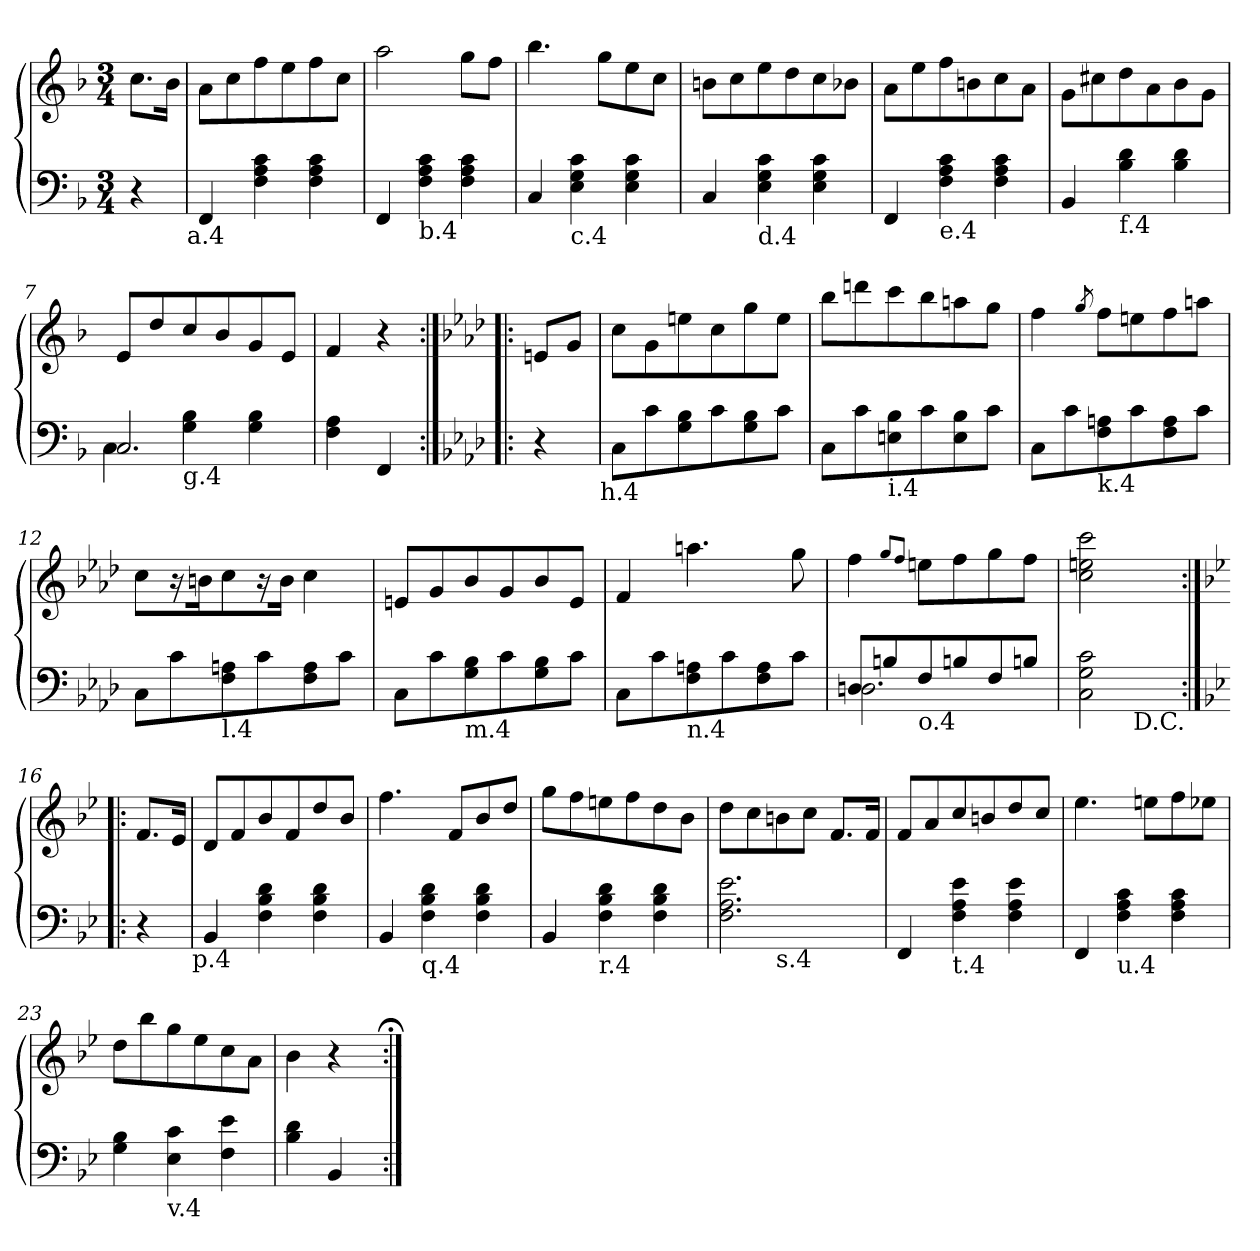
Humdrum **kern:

**kern	**kern
*part1	*part1
*staff2	*staff1
*clefF4	*clefG2
*k[b-]	*k[b-]
*F:	*F:
*M3/4	*M3/4
=	=
4r	8.ccL
.	16b-Jk
!LO:TX:b:t=a.4	!
=1	=1
4FF	8aL
.	8cc
4F 4A 4c	8ff
.	8ee
4F 4A 4c	8ff
.	8ccJ
=2	=2
4FF	2aa
!LO:TX:b:t=b.4	!
4F 4A 4c	.
4F 4A 4c	8ggL
.	8ffJ
=3	=3
4C	4.bb-
!LO:TX:b:t=c.4	!
4E 4G 4c	.
.	8ggL
4E 4G 4c	8ee
.	8ccJ
=4	=4
4C	8bnL
.	8cc
!LO:TX:b:t=d.4	!
4E 4G 4c	8ee
.	8dd
4E 4G 4c	8cc
.	8b-XJ
=5	=5
4FF	8aL
.	8ee
!LO:TX:b:t=e.4	!
4F 4A 4c	8ff
.	8bn
4F 4A 4c	8cc
.	8aJ
=6	=6
4BB-	8gL
.	8cc#X
!LO:TX:b:t=f.4	!
4B- 4d	8dd
.	8a
4B- 4d	8b-
.	8gJ
=7	=7
*^	*
2.C	4C	8eL
.	.	8dd
!	!LO:TX:b:t=g.4	!
.	4G 4B-	8cc
.	.	8b-
.	4G 4B-	8g
.	.	8eJ
*v	*v	*
=8	=8
4F 4A	4f
4FF	4r
!!LO:LB:g=z
=:|!|:	=:|!|:
*k[b-e-a-d-]	*k[b-e-a-d-]
4r	8eL
.	8gJ
!LO:TX:b:t=h.4	!
=9	=9
8CL	8ccL
8c	8g
8G 8B-	8ee
8c	8cc
8G 8B-	8gg
8cJ	8eeJ
=10	=10
8CL	8bb-L
8c	8ddd
!LO:TX:b:t=i.4	!
8E 8B-	8ccc
8c	8bb-
8E 8B-	8aa
8cJ	8ggJ
=11	=11
8CL	4ff
8c	.
.	8qgg
!LO:TX:b:t=k.4	!
8F 8A	8ffL
8c	8ee
8F 8A	8ff
8cJ	8aaJ
=12	=12
8CL	8ccL
8c	16r
.	16bnk
!LO:TX:b:t=l.4	!
8F 8A	8cc
8c	16r
.	16bJk
8F 8A	4cc
8cJ	.
=13	=13
8CL	8eL
8c	8g
!LO:TX:b:t=m.4	!
8G 8B-	8b-
8c	8g
8G 8B-	8b-
8cJ	8eJ
=14	=14
8CL	4f
8c	.
!LO:TX:b:t=n.4	!
8F 8A	4.aa
8c	.
8F 8A	.
8cJ	8gg
=15	=15
*^	*
8DL	2.D	4ff
8Bn	.	.
.	.	8qggL
.	.	8qffJ
!LO:TX:b:t=o.4	!	!
8F	.	8eeL
8Bn	.	8ff
8F	.	8gg
8BnJ	.	8ffJ
=16	=16	=16
2C 2G 2c	4ryy	2cc 2ee 2ccc
!	!LO:TX:b:t=D.C.	!
.	4ryy	.
*v	*v	*
!!LO:LB:g=z
=16:|!|:	=16:|!|:
*k[b-e-]	*k[b-e-]
4r	8.fL
.	16e-Jk
!LO:TX:b:t=p.4	!
=17	=17
4BB-	8dL
.	8f
4F 4B- 4d	8b-
.	8f
4F 4B- 4d	8dd
.	8b-J
=18	=18
4BB-	4.ff
!LO:TX:b:t=q.4	!
4F 4B- 4d	.
.	8fL
4F 4B- 4d	8b-
.	8ddJ
=19	=19
4BB-	8ggL
.	8ff
!LO:TX:b:t=r.4	!
4F 4B- 4d	8een
.	8ff
4F 4B- 4d	8dd
.	8b-J
=20	=20
*^	*
2.F 2.A 2.e-	4ryy	8ddL
.	.	8cc
!	!LO:TX:b:t=s.4	!
.	2ryy	8bn
.	.	8ccJ
.	.	8.fL
.	.	16fJk
*v	*v	*
=21	=21
4FF	8fL
.	8a
!LO:TX:b:t=t.4	!
4F 4A 4e-	8cc
.	8bn
4F 4A 4e-	8dd
.	8ccJ
=22	=22
4FF	4.ee-
!LO:TX:b:t=u.4	!
4F 4A 4c	.
.	8eenL
4F 4A 4c	8ff
.	8ee-XJ
=23	=23
4G 4B-	8ddL
.	8bb-
!LO:TX:b:t=v.4	!
4E- 4c	8gg
.	8ee-
4F 4e-	8cc
.	8aJ
=24	=24
4B- 4d	4b-
4BB-	4r
=:|!	=:|!;
*-	*-
